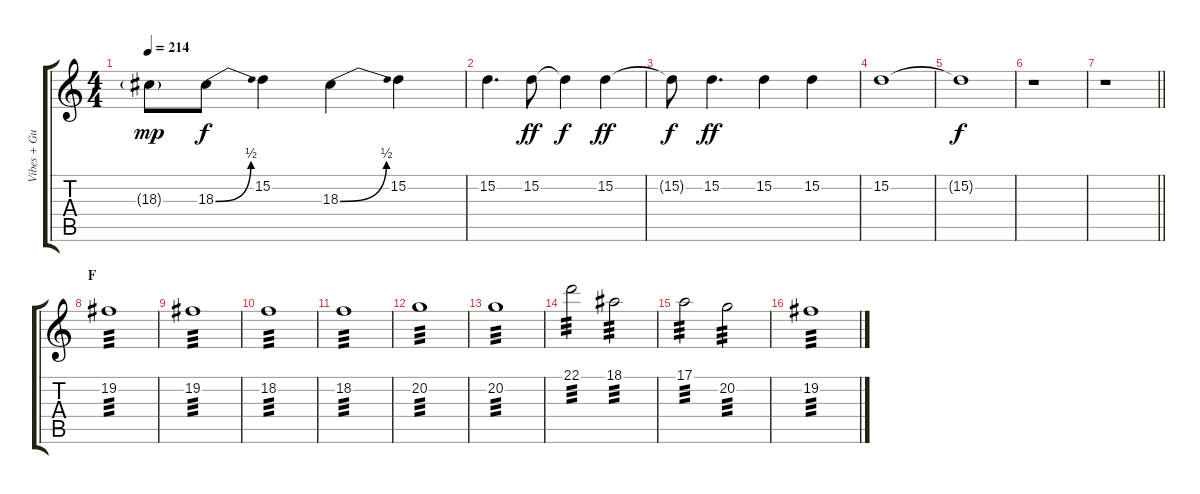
\track ("Vibes + Guitar II" "Vibes + Gu") {instrument violin}
\staff {score tabs}
\tuning (E4 B3 G3 D3 A2 E2) {hide}
\ts (4 4)
\tempo 214
\clef g2
\ks c
18.3{g}.8{dy mp} 18.3{be (bend 0 0 60 2)}.8{dy f} 15.2.4 18.3{be (bend 0 0 60 2)}.4 15.2.4 |
15.2.4{d} 15.2.8{dy ff} 15.2{t}.4{dy f} 15.2.4{dy ff} |
15.2{t}.8{dy f} 15.2.4{d dy ff} 15.2.4 15.2.4 |
15.2.1 |
15.2{t}.1{dy f} |
r.1 |
\barLineRight lightlight
r.1 |
\section ("" "F")
19.2.1{tp 3} |
19.2.1{tp 3} |
18.2.1{tp 3} |
18.2.1{tp 3} |
20.2.1{tp 3} |
20.2.1{tp 3} |
22.1.2{tp 3} 18.1.2{tp 3} |
17.1.2{tp 3} 20.2.2{tp 3} |
19.2.1{tp 3}
